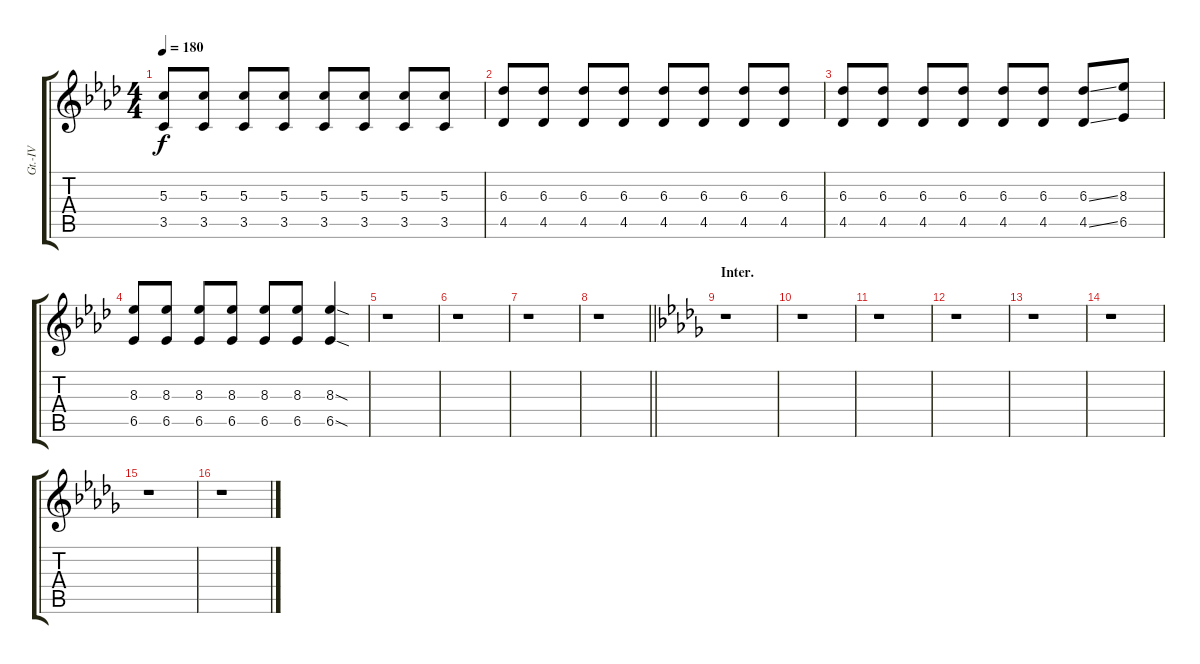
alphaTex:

\track ("Gt.-IV" "Gt.-IV") {instrument distortionguitar}
\staff {score tabs}
\tuning (E4 B3 G3 D3 A2 E2) {hide}
\ts (4 4)
\tempo 180
\clef g2
\ks ab
(5.3 3.5).8{dy f} (5.3 3.5).8 (5.3 3.5).8 (5.3 3.5).8 (5.3 3.5).8 (5.3 3.5).8 (5.3 3.5).8 (5.3 3.5).8 |
(6.3 4.5).8 (6.3 4.5).8 (6.3 4.5).8 (6.3 4.5).8 (6.3 4.5).8 (6.3 4.5).8 (6.3 4.5).8 (6.3 4.5).8 |
(6.3 4.5).8 (6.3 4.5).8 (6.3 4.5).8 (6.3 4.5).8 (6.3 4.5).8 (6.3 4.5).8 (6.3{ss} 4.5{ss}).8 (8.3 6.5).8 |
(8.3 6.5).8 (8.3 6.5).8 (8.3 6.5).8 (8.3 6.5).8 (8.3 6.5).8 (8.3 6.5).8 (8.3{sod} 6.5{sod}).4 |
r.1 |
r.1 |
r.1 |
\barLineRight lightlight
r.1 |
\section ("" "Inter.")
\ks db
r.1 |
r.1 |
r.1 |
r.1 |
r.1 |
r.1 |
r.1 |
r.1
